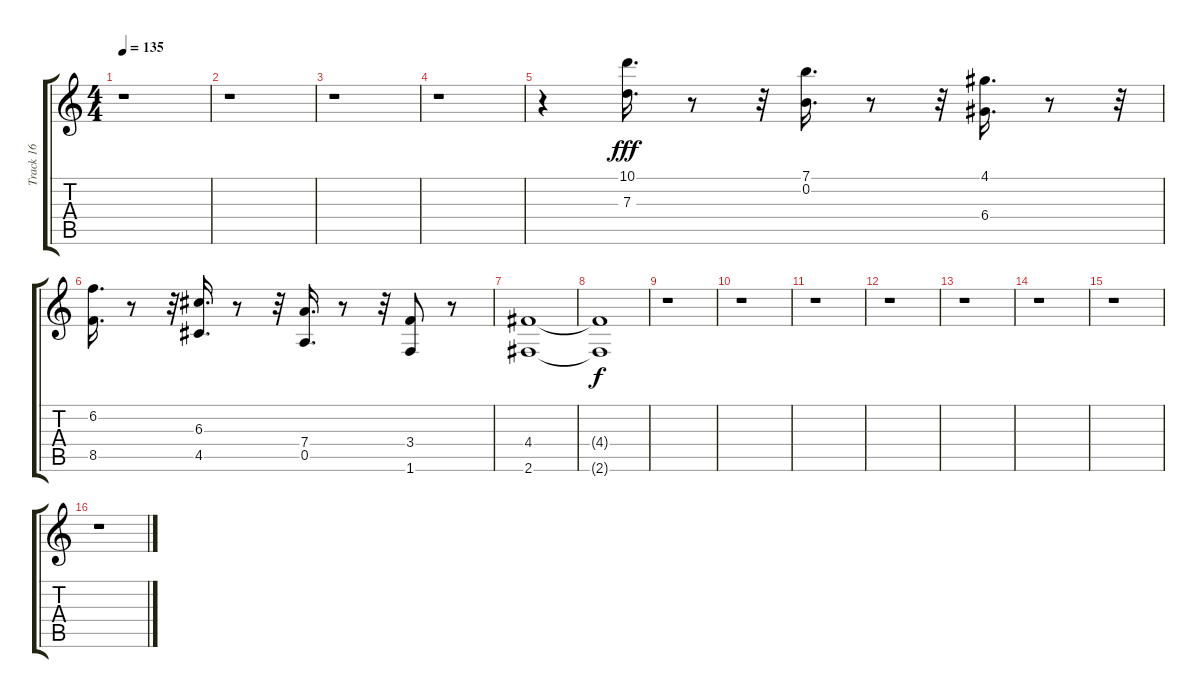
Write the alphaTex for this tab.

\track ("Track 16" "Track 16") {instrument acousticguitarnylon}
\staff {score tabs}
\tuning (E4 B3 G3 D3 A2 E2) {hide}
\ts (4 4)
\tempo 135
\clef g2
\ks c
r.1{dy fff} |
r.1 |
r.1 |
r.1 |
r.4 (10.1 7.3).16{d} r.8 r.32 (7.1 0.2).16{d} r.8 r.32 (4.1 6.4).16{d} r.8 r.32 |
(6.2 8.5).16{d} r.8 r.32 (6.3 4.5).16{d} r.8 r.32 (7.4 0.5).16{d} r.8 r.32 (3.4 1.6).8 r.8 |
(4.4 2.6).1 |
(4.4{t} 2.6{t}).1{dy f} |
r.1 |
r.1 |
r.1 |
r.1 |
r.1 |
r.1 |
r.1 |
r.1
